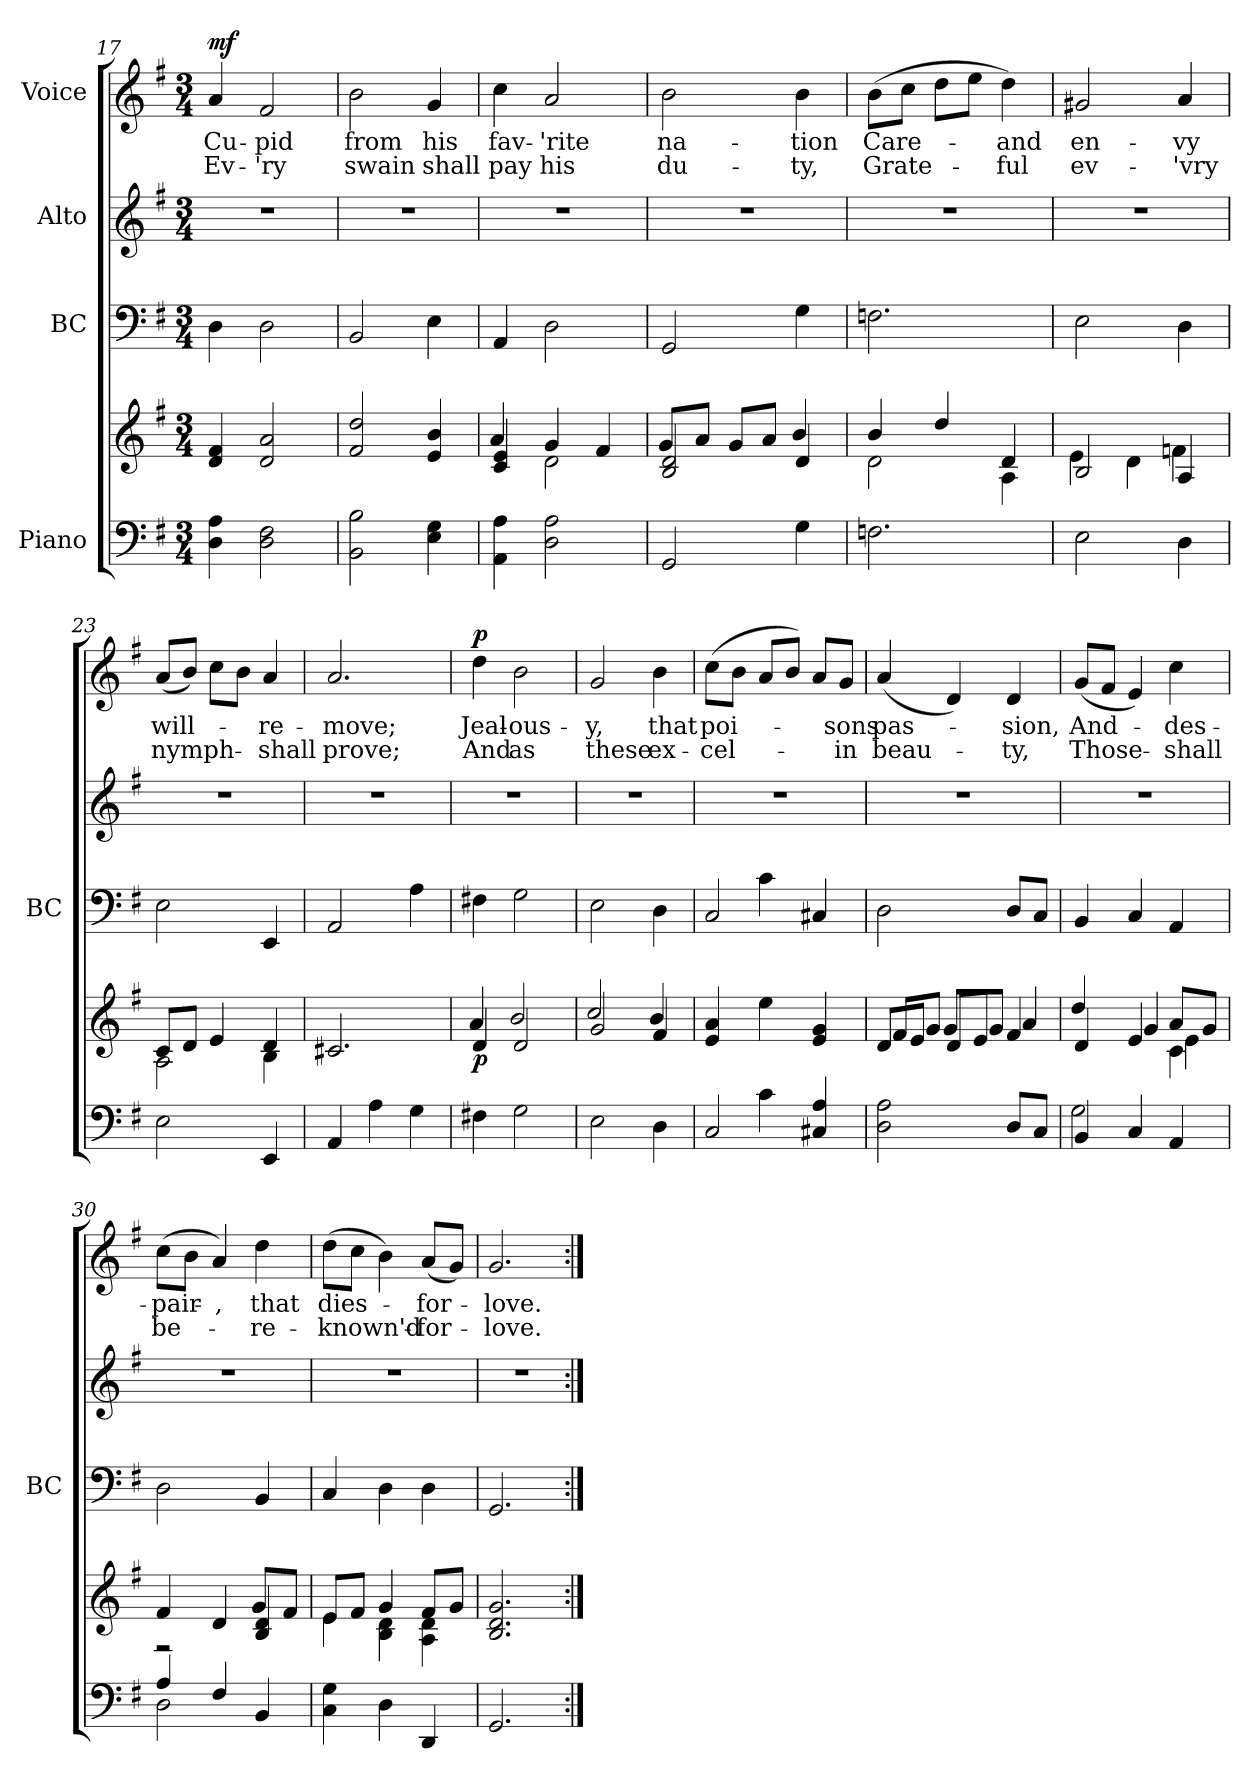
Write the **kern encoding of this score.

**kern	**kern	**dynam	**kern	**kern	**kern	**text	**text	**dynam
*part4	*part4	*part4	*part3	*part2	*part1	*part1	*part1	*part1
*staff5	*staff4	*staff4/5	*staff3	*staff2	*staff1	*staff1	*staff1	*staff1
*I"Piano	*	*	*I"BC	*I"Alto	*I"Voice	*	*	*
*	*	*	*I'BC	*	*	*	*	*
!!LO:LB:g=z
*clefF4	*clefG2	*	*clefF4	*clefG2	*clefG2	*	*	*
*k[f#]	*k[f#]	*	*k[f#]	*k[f#]	*k[f#]	*	*	*
*M3/4	*M3/4	*	*M3/4	*M3/4	*M3/4	*	*	*
=17	=17	=17	=17	=17	=17	=17	=17	=17
!	!	!	!	!	!	!LO:LY:b	!LO:LY:b	!LO:DY:a
4D\ 4A\	4d/ 4f#/	.	4D\	2.r	4a/	Cu-	Ev-	mf
!	!	!	!	!	!	!LO:LY:b	!LO:LY:b	!
2D\ 2F#\	2d/ 2a/	.	2D\	.	2f#/	-pid	-'ry	.
=18	=18	=18	=18	=18	=18	=18	=18	=18
!	!	!	!	!	!	!LO:LY:b	!LO:LY:b	!
2BB\ 2B\	2f#/ 2dd/	.	2BB/	2.r	2b\	from	swain	.
!	!	!	!	!	!	!LO:LY:b	!LO:LY:b	!
4E\ 4G\	4e/ 4b/	.	4E\	.	4g/	his	shall	.
=19	=19	=19	=19	=19	=19	=19	=19	=19
*	*^	*	*	*	*	*	*	*
!	!	!	!	!	!	!	!LO:LY:b	!LO:LY:b	!
4AA\ 4A\	4c/ 4e/	4a/	.	4AA/	2.r	4cc\	fav-	pay	.
!	!	!	!	!	!	!	!LO:LY:b	!LO:LY:b	!
2D\ 2A\	2d\	4g/	.	2D\	.	2a/	-'rite	his	.
.	.	4f#/	.	.	.	.	.	.	.
=20	=20	=20	=20	=20	=20	=20	=20	=20	=20
!	!	!	!	!	!	!	!LO:LY:b	!LO:LY:b	!
2GG/	2B/ 2d/	8g/L	.	2GG/	2.r	2b\	na-	du-	.
.	.	8a/J	.	.	.	.	.	.	.
.	.	8g/L	.	.	.	.	.	.	.
.	.	8a/J	.	.	.	.	.	.	.
!	!	!	!	!	!	!	!LO:LY:b	!LO:LY:b	!
4G\	4d/	4b/	.	4G\	.	4b\	-tion	-ty,	.
=21	=21	=21	=21	=21	=21	=21	=21	=21	=21
!	!	!	!	!	!	!	!LO:LY:b	!LO:LY:b	!
2.Fn\	2d\	4b/	.	2.Fn\	2.r	(8b\L	Care-	Grate-	.
.	.	.	.	.	.	8cc\J	.	.	.
.	.	4dd/	.	.	.	8dd\L	.	.	.
.	.	.	.	.	.	8ee\J	.	.	.
!	!	!	!	!	!	!	!LO:LY:b	!LO:LY:b	!
.	4A\	4d/	.	.	.	4dd\)	-and	-ful	.
=22	=22	=22	=22	=22	=22	=22	=22	=22	=22
!	!	!	!	!	!	!	!LO:LY:b	!LO:LY:b	!
2E\	2B/	4e\	.	2E\	2.r	2g#X/	en-	ev-	.
.	.	4d\	.	.	.	.	.	.	.
!	!	!	!	!	!	!	!LO:LY:b	!LO:LY:b	!
4D\	4A/	4fn\	.	4D\	.	4a/	-vy	-'vry	.
=23	=23	=23	=23	=23	=23	=23	=23	=23	=23
!	!	!	!	!	!	!	!LO:LY:b	!LO:LY:b	!
2E\	2A\	8c/L	.	2E\	2.r	(8a/L	will-	nymph-	.
.	.	8d/J	.	.	.	8b/J)	.	.	.
.	.	4e/	.	.	.	8cc\L	.	.	.
.	.	.	.	.	.	8b\J	.	.	.
!	!	!	!	!	!	!	!LO:LY:b	!LO:LY:b	!
4EE/	4B\	4d/	.	4EE/	.	4a/	-re-	-shall	.
=24	=24	=24	=24	=24	=24	=24	=24	=24	=24
!	!	!	!	!	!	!	!LO:LY:b	!LO:LY:b	!
*	*v	*v	*	*	*	*	*	*	*
4AA/	2.c#X/	.	2AA/	2.r	2.a/	-move;	prove;	.
4A\	.	.	.	.	.	.	.	.
4G\	.	.	4A\	.	.	.	.	.
=25	=25	=25	=25	=25	=25	=25	=25	=25
*	*^	*	*	*	*	*	*	*
!	!	!	!LO:DY:b	!	!	!	!LO:LY:b	!LO:LY:b	!LO:DY:a
4F#X\	4d/	4a/	p	4F#X\	2.r	4dd\	Jeal-	And	p
!	!	!	!	!	!	!	!LO:LY:b	!LO:LY:b	!
2G\	2d/	2b/	.	2G\	.	2b\	-ous-	as	.
!!LO:PB:g=z
=26	=26	=26	=26	=26	=26	=26	=26	=26	=26
!	!	!	!	!	!	!	!LO:LY:b	!LO:LY:b	!
2E\	2g/	2cc/	.	2E\	2.r	2g/	-y,	these	.
!	!	!	!	!	!	!	!LO:LY:b	!LO:LY:b	!
4D\	4f#/	4b/	.	4D\	.	4b\	that	ex-	.
=27	=27	=27	=27	=27	=27	=27	=27	=27	=27
*^	*	*	*	*^	*	*	*	*	*
!	!	!	!	!	!	!	!	!	!LO:LY:b	!LO:LY:b	!
*	*	*v	*v	*	*	*	*	*	*	*	*
2C/	4ryy	4e/ 4a/	.	2C/	4ryy	2.r	(8cc\L	poi-	-cel-	.
.	.	.	.	.	.	.	8b\J	.	.	.
.	4c\	4ee\	.	.	4c\	.	8a/L	.	.	.
.	.	.	.	.	.	.	8b/J)	.	.	.
4C#X/ 4A/	4ryy	4e/ 4g/	.	4C#X/	4ryy	.	8a/L	.	.	.
!	!	!	!	!	!	!	!	!LO:LY:b	!LO:LY:b	!
.	.	.	.	.	.	.	8g/J	-sons	-in	.
*v	*v	*	*	*v	*v	*	*	*	*	*
=28	=28	=28	=28	=28	=28	=28	=28	=28
*	*^	*	*	*	*	*	*	*
!	!	!	!	!	!	!	!LO:LY:b	!LO:LY:b	!
2D\ 2A\	8d/L	8f#/L	.	2D\	2.r	(4a/	pas-	beau-	.
.	8e/J	8g/J	.	.	.	.	.	.	.
.	8d/L	8g/L	.	.	.	4d/)	.	.	.
.	8e/J	8g/J	.	.	.	.	.	.	.
!	!	!	!	!	!	!	!LO:LY:b	!LO:LY:b	!
8D/L	4f#/	4a/	.	8D/L	.	4d/	-sion,	-ty,	.
8C/J	.	.	.	8C/J	.	.	.	.	.
=29	=29	=29	=29	=29	=29	=29	=29	=29	=29
*^	*	*^	*	*	*	*	*	*	*
!	!	!	!	!	!	!	!	!	!LO:LY:b	!LO:LY:b	!
4BB/	2G\	4d/	4dd/	2ryy	.	4BB/	2.r	(8g/L	And-	Those-	.
.	.	.	.	.	.	.	.	8f#/J	.	.	.
4C/	.	4e/	4g/	.	.	4C/	.	4e/)	.	.	.
!	!	!	!	!	!	!	!	!	!LO:LY:b	!LO:LY:b	!
4AA/	4ryy	4c\	4e\	8a/L	.	4AA/	.	4cc\	-des-	-shall	.
.	.	.	.	8g/J	.	.	.	.	.	.	.
=30	=30	=30	=30	=30	=30	=30	=30	=30	=30	=30	=30
!	!	!	!	!	!	!	!	!	!LO:LY:b	!LO:LY:b	!
*	*	*	*v	*v	*	*	*	*	*	*	*
4A/	2D\	4f#/	2r	.	2D\	2.r	(8cc\L	-pair-	be-	.
.	.	.	.	.	.	.	8b\J	.	.	.
!	!	!	!	!	!	!	!	!LO:LY:b	!	!
4F#/	.	4d/	.	.	.	.	4a/)	-,	.	.
!	!	!	!	!	!	!	!	!LO:LY:b	!LO:LY:b	!
4BB/	4ryy	4B/ 4d/	8g/L	.	4BB/	.	4dd\	that	-re-	.
.	.	.	8f#/J	.	.	.	.	.	.	.
*v	*v	*	*	*	*	*	*	*	*	*
=31	=31	=31	=31	=31	=31	=31	=31	=31	=31
!	!	!	!	!	!	!	!LO:LY:b	!LO:LY:b	!
4C\ 4G\	8e/L	4e\	.	4C/	2.r	(8dd\L	dies-	-known'd-	.
.	8f#/J	.	.	.	.	8cc\J	.	.	.
4D\	4g/	4B\ 4d\	.	4D\	.	4b\)	.	.	.
!	!	!	!	!	!	!	!LO:LY:b	!LO:LY:b	!
4DD/	8f#/L	4A\ 4d\	.	4D\	.	(8a/L	-for-	-for-	.
.	8g/J	.	.	.	.	8g/J)	.	.	.
*	*v	*v	*	*	*	*	*	*	*
=32	=32	=32	=32	=32	=32	=32	=32	=32
!	!	!	!	!	!	!LO:LY:b	!LO:LY:b	!
2.GG/	2.B/ 2.d/ 2.g/	.	2.GG/	2.r	2.g/	-love.	-love.	.
=:|!	=:|!	=:|!	=:|!	=:|!	=:|!	=:|!	=:|!	=:|!
*-	*-	*-	*-	*-	*-	*-	*-	*-
